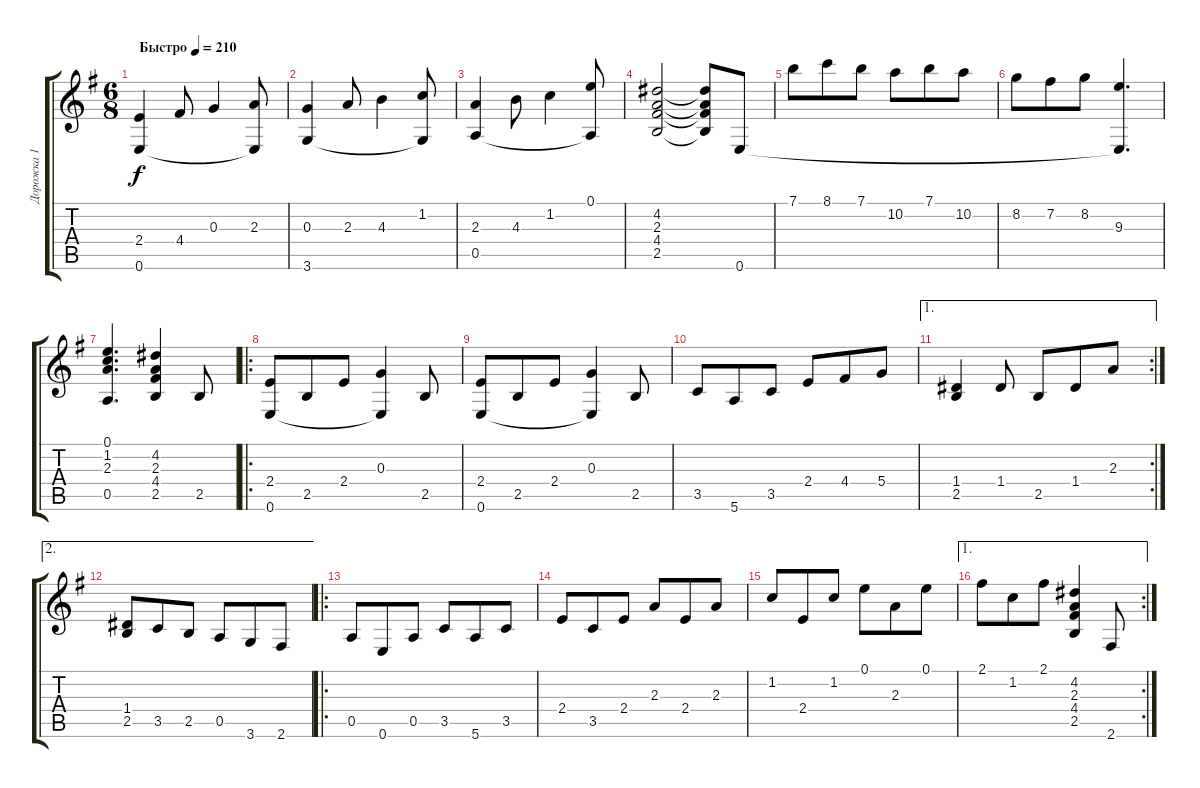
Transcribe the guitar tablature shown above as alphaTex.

\track ("Дорожка 1" "Дорожка 1") {instrument acousticguitarnylon}
\staff {score tabs}
\tuning (E4 B3 G3 D3 A2 E2) {hide}
\ts (6 8)
\tempo (210 "Быстро")
\clef g2
\ks eminor
(2.4 0.6).4{dy f instrument acousticguitarnylon} 4.4.8 0.3.4 (2.3 0.6{t}).8 |
(0.3 3.6).4 2.3.8 4.3.4 (1.2 3.6{t}).8 |
(2.3 0.5).4 4.3.8 1.2.4 (0.1 0.5{t}).8 |
(4.2 2.3 4.4 2.5).2 (4.2{t} 2.3{t} 4.4{t} 2.5{t}).8 0.6.8 |
7.1.8 8.1.8 7.1.8 10.2.8 7.1.8 10.2.8 |
8.2.8 7.2.8 8.2.8 (9.3 0.6{t}).4{d} |
(0.1 1.2 2.3 0.5).4{d} (4.2 2.3 4.4 2.5).4 2.5.8 |
\ro
(2.4 0.6).8 2.5.8 2.4.8 (0.3 0.6{t}).4 2.5.8 |
(2.4 0.6).8 2.5.8 2.4.8 (0.3 0.6{t}).4 2.5.8 |
3.5.8 5.6.8 3.5.8 2.4.8 4.4.8 5.4.8 |
\ae 1
\rc 2
(1.4 2.5).4 1.4.8 2.5.8 1.4.8 2.3.8 |
\ae 2
(1.4 2.5).8 3.5.8 2.5.8 0.5.8 3.6.8 2.6.8 |
\ro
0.5.8 0.6.8 0.5.8 3.5.8 5.6.8 3.5.8 |
2.4.8 3.5.8 2.4.8 2.3.8 2.4.8 2.3.8 |
1.2.8 2.4.8 1.2.8 0.1.8 2.3.8 0.1.8 |
\ae 1
\rc 2
2.1.8 1.2.8 2.1.8 (4.2 2.3 4.4 2.5).4 2.6.8
